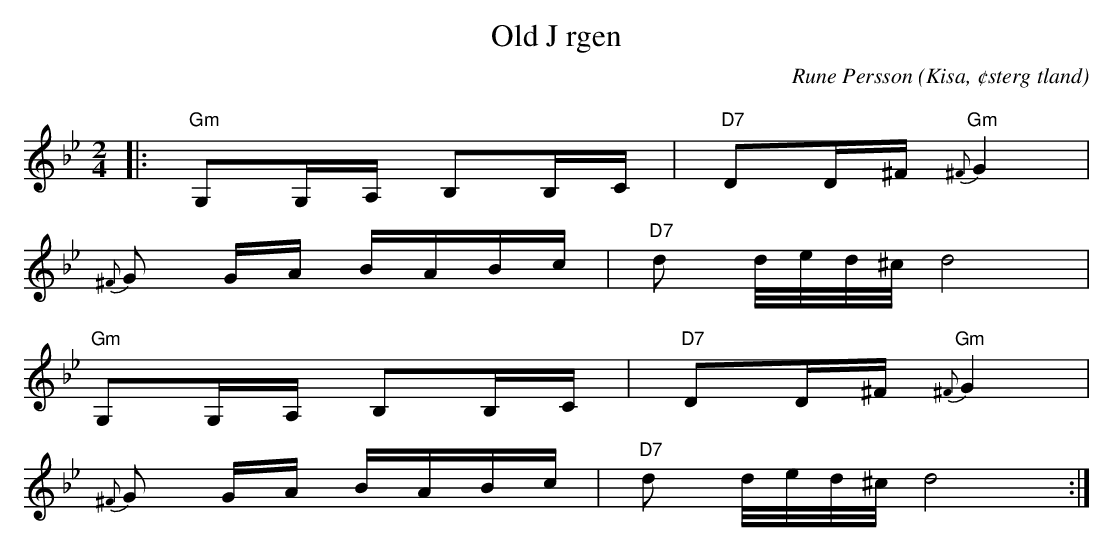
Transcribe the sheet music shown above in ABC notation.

X:1
T:Old J rgen
C:Rune Persson
O:Kisa, ¢sterg tland
Q:60
M:2/4
L:1/8
K:Gm
|:"Gm"G,G,/A,/ B,B,/C/|"D7"DD/^F/"Gm" {^F}G2|
{^F}G G/A/ B/A/B/c/|"D7"d d/4e/4d/4^c/4 d4|
"Gm"G,G,/A,/ B,B,/C/|"D7"DD/^F/"Gm" {^F}G2|
{^F}G G/A/ B/A/B/c/|"D7"d d/4e/4d/4^c/4 d4:|
